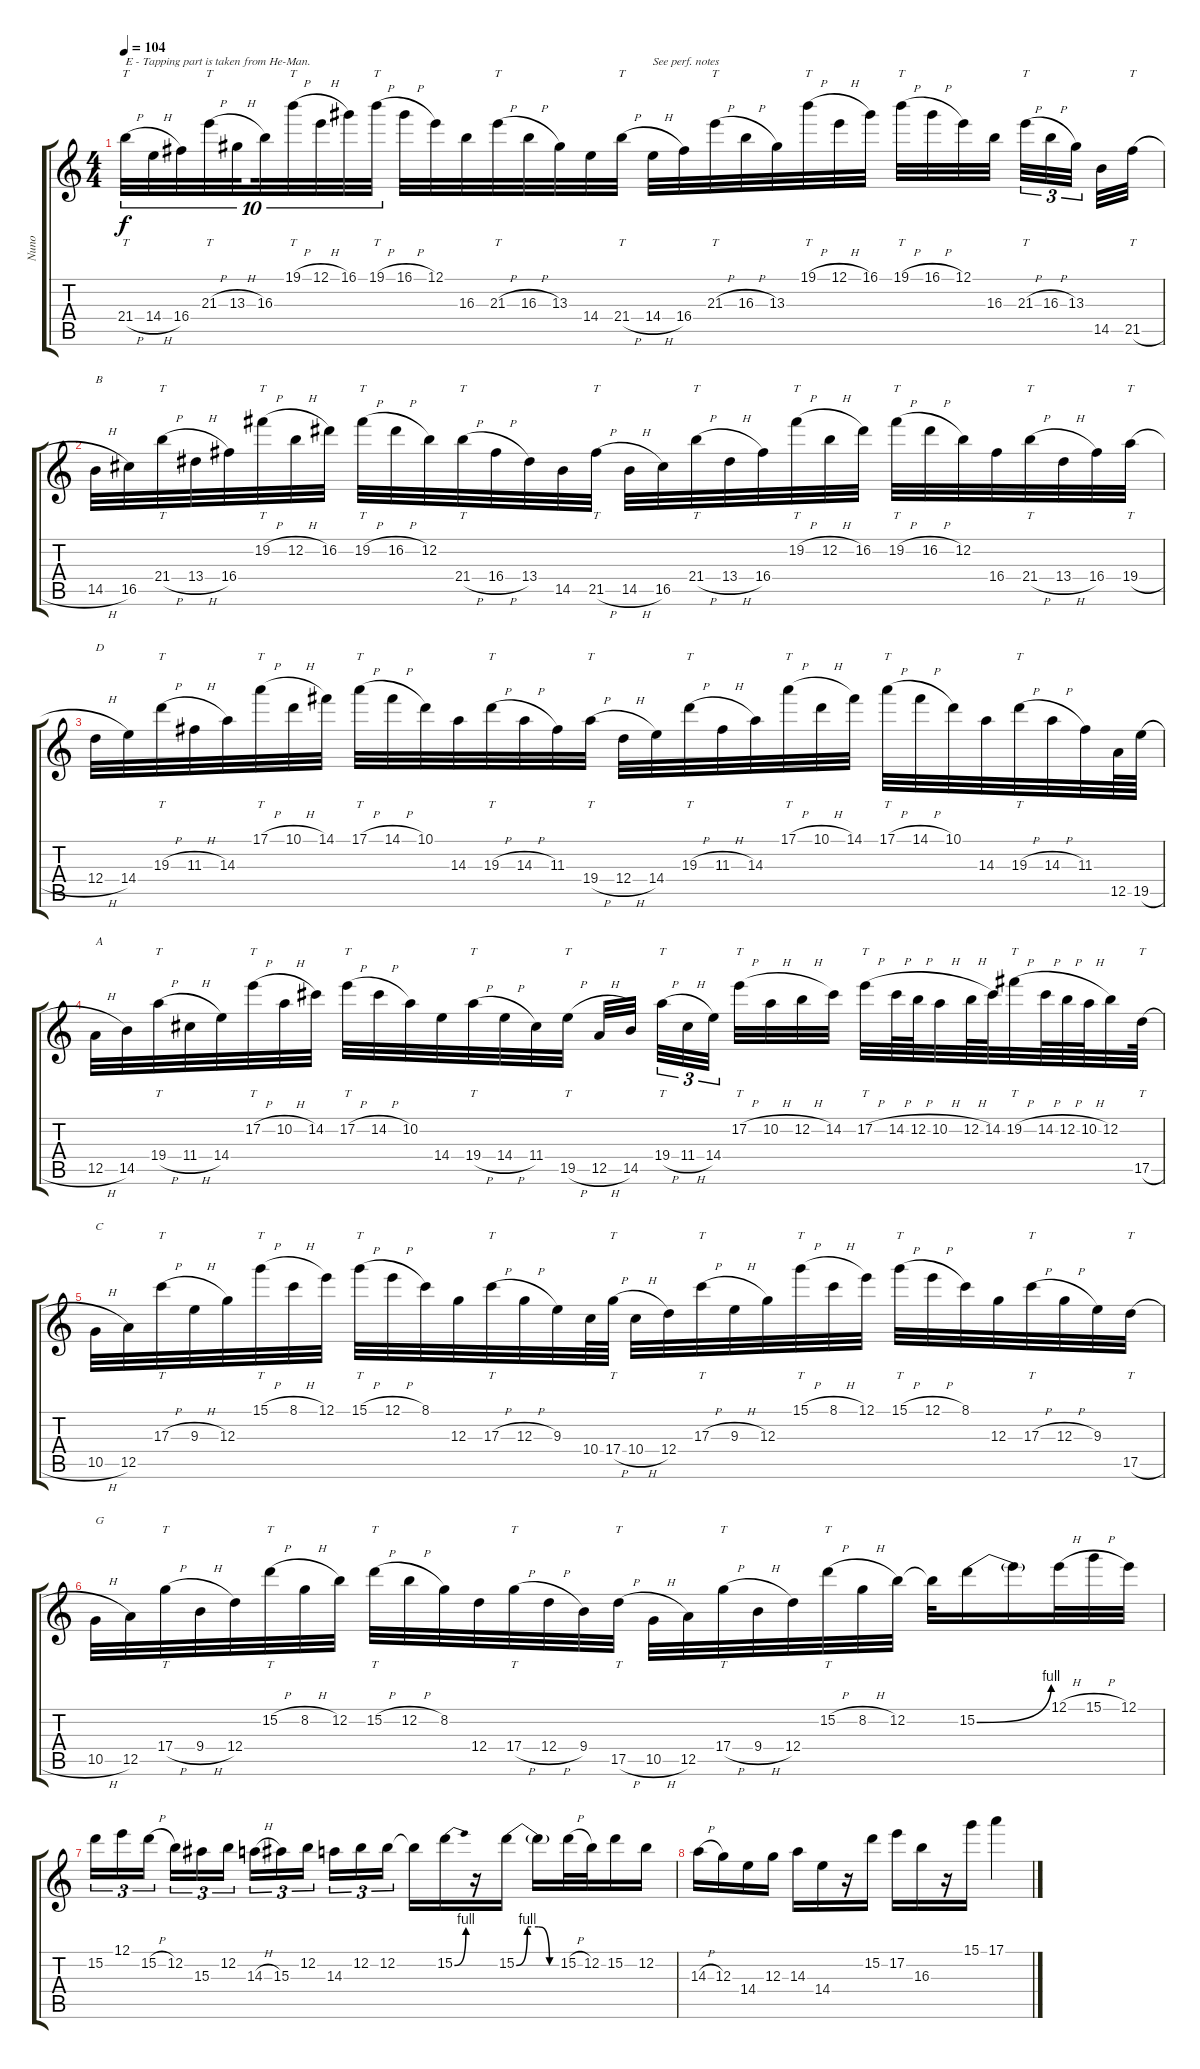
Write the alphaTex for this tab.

\track ("Nuno" "Nuno") {instrument distortionguitar}
\staff {score tabs}
\tuning (E4 B3 G3 D3 A2 E2) {hide}
\ts (4 4)
\tempo 104
\clef g2
\ks c
21.4{h}.32{tt tu (10 8) txt "E - Tapping part is taken from He-Man." dy f} 14.4{h}.32{tu (10 8)} 16.4.32{tu (10 8)} 21.3{h}.32{tt tu (10 8)} 13.3{h}.32{tu (10 8) beam splitsecondary} 16.3.32{tu (10 8)} 19.1{h}.32{tt tu (10 8)} 12.1{h}.32{tu (10 8)} 16.1.32{tu (10 8)} 19.1{h}.32{tt tu (10 8)} 16.1{h}.32 12.1.32 16.3.32 21.3{h}.32{tt} 16.3{h}.32 13.3.32 14.4.32 21.4{h}.32{tt} 14.4{h}.32{txt "See perf. notes"} 16.4.32 21.3{h}.32{tt} 16.3{h}.32 13.3.32 19.1{h}.32{tt} 12.1{h}.32 16.1.32 19.1{h}.32{tt} 16.1{h}.32 12.1.32 16.3.32{beam splitsecondary} 21.3{h}.32{tt tu (3 2)} 16.3{h}.32{tu (3 2)} 13.3.32{tu (3 2) beam splitsecondary} 14.5.32 21.5{h}.32{tt} |
14.5{h}.32{txt "B"} 16.5.32 21.4{h}.32{tt} 13.4{h}.32 16.4.32 19.2{h}.32{tt} 12.2{h}.32 16.2.32 19.2{h}.32{tt} 16.2{h}.32 12.2.32 21.4{h}.32{tt} 16.4{h}.32 13.4.32 14.5.32 21.5{h}.32{tt} 14.5{h}.32 16.5.32 21.4{h}.32{tt} 13.4{h}.32 16.4.32 19.2{h}.32{tt} 12.2{h}.32 16.2.32 19.2{h}.32{tt} 16.2{h}.32 12.2.32 16.4.32 21.4{h}.32{tt} 13.4{h}.32 16.4.32 19.4{h}.32{tt} |
12.4{h}.32{txt "D"} 14.4.32 19.3{h}.32{tt} 11.3{h}.32 14.3.32 17.1{h}.32{tt} 10.1{h}.32 14.1.32 17.1{h}.32{tt} 14.1{h}.32 10.1.32 14.3.32 19.3{h}.32{tt} 14.3{h}.32 11.3.32 19.4{h}.32{tt} 12.4{h}.32 14.4.32 19.3{h}.32{tt} 11.3{h}.32 14.3.32 17.1{h}.32{tt} 10.1{h}.32 14.1.32 17.1{h}.32{tt} 14.1{h}.32 10.1.32 14.3.32 19.3{h}.32{tt} 14.3{h}.32 11.3.32 12.5.64 19.5{h}.64 |
12.5{h}.32{txt "A"} 14.5.32 19.4{h}.32{tt} 11.4{h}.32 14.4.32 17.2{h}.32{tt} 10.2{h}.32 14.2.32 17.2{h}.32{tt} 14.2{h}.32 10.2.32 14.4.32 19.4{h}.32{tt} 14.4{h}.32 11.4.32 19.5{h}.32{tt} 12.5{h}.32 14.5.32{beam splitsecondary} 19.4{h}.32{tt tu (3 2)} 11.4{h}.32{tu (3 2)} 14.4.32{tu (3 2) beam splitsecondary} 17.2{h}.32{tt} 10.2{h}.32 12.2{h}.32 14.2.32 17.2{h}.32{tt} 14.2{h}.64 12.2{h}.64 10.2{h}.32 12.2{h}.64 14.2.64 19.2{h}.32{tt} 14.2{h}.64 12.2{h}.64 10.2{h}.64 12.2.32 17.5{h}.64{tt} |
10.5{h}.32{txt "C"} 12.5.32 17.3{h}.32{tt} 9.3{h}.32 12.3.32 15.1{h}.32{tt} 8.1{h}.32 12.1.32 15.1{h}.32{tt} 12.1{h}.32 8.1.32 12.3.32 17.3{h}.32{tt} 12.3{h}.32 9.3.32 10.4.64 17.4{h}.64{tt} 10.4{h}.32 12.4.32 17.3{h}.32{tt} 9.3{h}.32 12.3.32 15.1{h}.32{tt} 8.1{h}.32 12.1.32 15.1{h}.32{tt} 12.1{h}.32 8.1.32 12.3.32 17.3{h}.32{tt} 12.3{h}.32 9.3.32 17.5{h}.32{tt} |
10.5{h}.32{txt "G"} 12.5.32 17.4{h}.32{tt} 9.4{h}.32 12.4.32 15.2{h}.32{tt} 8.2{h}.32 12.2.32 15.2{h}.32{tt} 12.2{h}.32 8.2.32 12.4.32 17.4{h}.32{tt} 12.4{h}.32 9.4.32 17.5{h}.32{tt} 10.5{h}.32 12.5.32 17.4{h}.32{tt} 9.4{h}.32 12.4.32 15.2{h}.32{tt} 8.2{h}.32 12.2.32 12.2{t}.32 15.2{be (bend 0 0 60 4)}.16 15.2{t}.16 12.1{h}.32 15.1{h}.32 12.1.32 |
15.2.16{tu (3 2)} 12.1.16{tu (3 2)} 15.2{h}.16{tu (3 2) beam splitsecondary} 12.2.16{tu (3 2)} 15.3.16{tu (3 2)} 12.2.16{tu (3 2)} 14.3{h}.16{tu (3 2)} 15.3.16{tu (3 2)} 12.2.16{tu (3 2) beam splitsecondary} 14.3.16{tu (3 2)} 12.2.16{tu (3 2)} 12.2.16{tu (3 2)} 12.2{t}.16 15.2{be (bend 0 0 60 4)}.16 r.16 15.2{be (custom 0 0 15 4 30 4 45 0 60 0)}.16 15.2{t}.16 15.2{h}.32 12.2.32 15.2.16 12.2.16 |
14.3{h}.16 12.3.16 14.4.16 12.3.16 14.3.16 14.4.16 r.16 15.2.16 17.2.16 16.3.16 r.16 15.1.16 17.1.4
